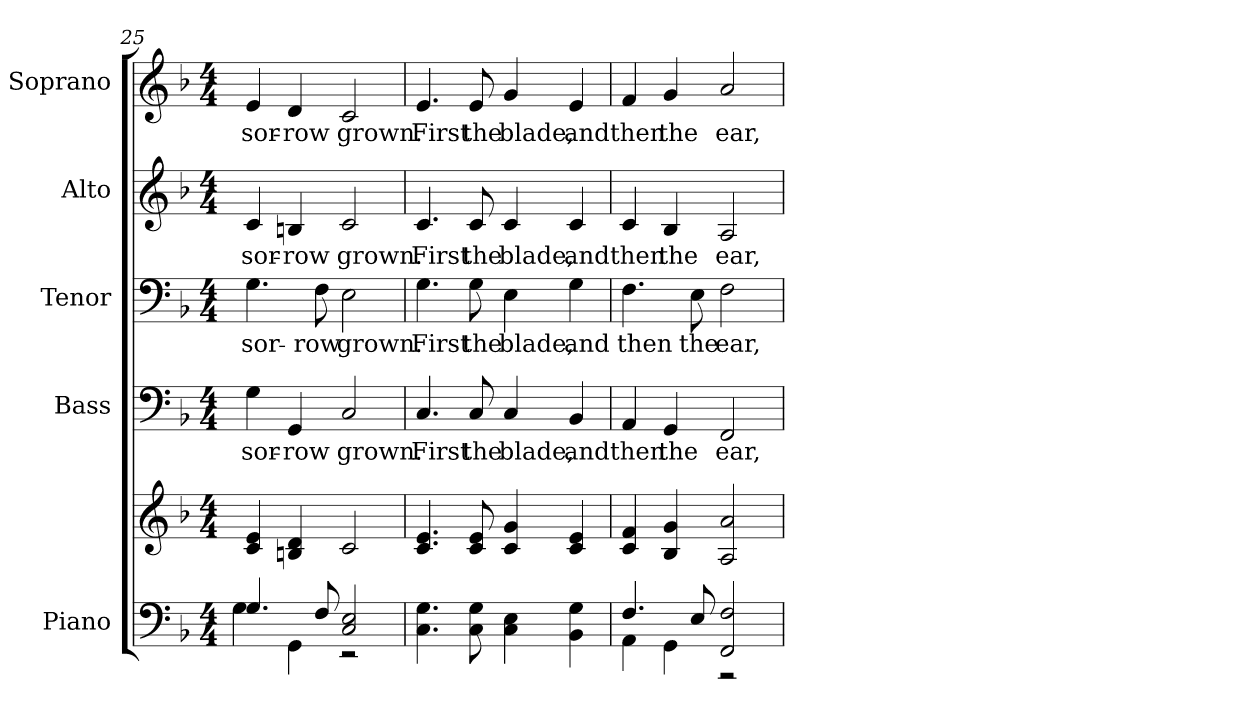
**kern	**kern	**kern	**text	**kern	**text	**kern	**text	**kern	**text
*part5	*part5	*part4	*part4	*part3	*part3	*part2	*part2	*part1	*part1
*staff6	*staff5	*staff4	*staff4	*staff3	*staff3	*staff2	*staff2	*staff1	*staff1
*I"Piano	*	*I"Bass	*	*I"Tenor	*	*I"Alto	*	*I"Soprano	*
*I'Pno.	*	*I'B.	*	*I'T.	*	*I'A.	*	*I'S.	*
!!LO:PB:g=z
*clefF4	*clefG2	*clefF4	*	*clefF4	*	*clefG2	*	*clefG2	*
*k[b-]	*k[b-]	*k[b-]	*	*k[b-]	*	*k[b-]	*	*k[b-]	*
*F:	*F:	*F:	*	*F:	*	*F:	*	*F:	*
*M4/4	*M4/4	*M4/4	*	*M4/4	*	*M4/4	*	*M4/4	*
=25	=25	=25	=25	=25	=25	=25	=25	=25	=25
*^	*	*	*	*	*	*	*	*	*
!	!	!	!	!LO:LY:b:color=#000000	!	!	!	!	!	!
!	!	!	!	!	!	!LO:LY:b:color=#000000	!	!	!	!
!	!	!	!	!	!	!	!	!LO:LY:b:color=#000000	!	!
!	!	!	!	!	!	!	!	!	!	!LO:LY:b:color=#000000
4.Gi/	4Gi\	4ci/ 4ei	4Gi\	sor-	4.Gi\	sor-	4ci/	sor-	4ei/	sor-
!	!	!	!	!LO:LY:b:color=#000000	!	!	!	!	!	!
!	!	!	!	!	!	!	!	!LO:LY:b:color=#000000	!	!
!	!	!	!	!	!	!	!	!	!	!LO:LY:b:color=#000000
.	4GGi\	4Bni/ 4di	4GGi/	-row	.	.	4Bni/	-row	4di/	-row
!	!	!	!	!	!	!LO:LY:b:color=#000000	!	!	!	!
8Fi/	.	.	.	.	8Fi\	-row	.	.	.	.
!	!	!	!	!LO:LY:b:color=#000000	!	!	!	!	!	!
!	!	!	!	!	!	!LO:LY:b:color=#000000	!	!	!	!
!	!	!	!	!	!	!	!	!LO:LY:b:color=#000000	!	!
!	!	!	!	!	!	!	!	!	!	!LO:LY:b:color=#000000
2Ci/ 2Ei	2r	2ci/	2Ci/	grown.	2Ei\	grown.	2ci/	grown.	2ci/	grown.
*v	*v	*	*	*	*	*	*	*	*	*
=26	=26	=26	=26	=26	=26	=26	=26	=26	=26
*^	*	*	*	*	*	*	*	*	*
!	!	!	!	!LO:LY:b:color=#000000	!	!	!	!	!	!
*v	*v	*	*	*	*	*	*	*	*	*
*^	*	*	*	*	*	*	*	*	*
!	!	!	!	!	!	!LO:LY:b:color=#000000	!	!	!	!
*v	*v	*	*	*	*	*	*	*	*	*
*^	*	*	*	*	*	*	*	*	*
!	!	!	!	!	!	!	!	!LO:LY:b:color=#000000	!	!
*v	*v	*	*	*	*	*	*	*	*	*
*^	*	*	*	*	*	*	*	*	*
!	!	!	!	!	!	!	!	!	!	!LO:LY:b:color=#000000
*v	*v	*	*	*	*	*	*	*	*	*
4.Ci\ 4.Gi	4.ci/ 4.ei	4.Ci/	First	4.Gi\	First	4.ci/	First	4.ei/	First
!	!	!	!LO:LY:b:color=#000000	!	!	!	!	!	!
!	!	!	!	!	!LO:LY:b:color=#000000	!	!	!	!
!	!	!	!	!	!	!	!LO:LY:b:color=#000000	!	!
!	!	!	!	!	!	!	!	!	!LO:LY:b:color=#000000
8Ci\ 8Gi	8ci/ 8ei	8Ci/	the	8Gi\	the	8ci/	the	8ei/	the
!	!	!	!LO:LY:b:color=#000000	!	!	!	!	!	!
!	!	!	!	!	!LO:LY:b:color=#000000	!	!	!	!
!	!	!	!	!	!	!	!LO:LY:b:color=#000000	!	!
!	!	!	!	!	!	!	!	!	!LO:LY:b:color=#000000
4Ci\ 4Ei	4ci/ 4gi	4Ci/	blade,	4Ei\	blade,	4ci/	blade,	4gi/	blade,
!	!	!	!LO:LY:b:color=#000000	!	!	!	!	!	!
!	!	!	!	!	!LO:LY:b:color=#000000	!	!	!	!
!	!	!	!	!	!	!	!LO:LY:b:color=#000000	!	!
!	!	!	!	!	!	!	!	!	!LO:LY:b:color=#000000
4BB-i\ 4Gi	4ci/ 4ei	4BB-i/	and	4Gi\	and	4ci/	and	4ei/	and
!!LO:PB:g=z
=27	=27	=27	=27	=27	=27	=27	=27	=27	=27
*^	*	*	*	*	*	*	*	*	*
!	!	!	!	!LO:LY:b:color=#000000	!	!	!	!	!	!
!	!	!	!	!	!	!LO:LY:b:color=#000000	!	!	!	!
!	!	!	!	!	!	!	!	!LO:LY:b:color=#000000	!	!
!	!	!	!	!	!	!	!	!	!	!LO:LY:b:color=#000000
4.Fi/	4AAi\	4ci/ 4fi	4AAi/	then	4.Fi\	then	4ci/	then	4fi/	then
!	!	!	!	!LO:LY:b:color=#000000	!	!	!	!	!	!
!	!	!	!	!	!	!	!	!LO:LY:b:color=#000000	!	!
!	!	!	!	!	!	!	!	!	!	!LO:LY:b:color=#000000
.	4GGi\	4B-i/ 4gi	4GGi/	the	.	.	4B-i/	the	4gi/	the
!	!	!	!	!	!	!LO:LY:b:color=#000000	!	!	!	!
8Ei/	.	.	.	.	8Ei\	the	.	.	.	.
!	!	!	!	!LO:LY:b:color=#000000	!	!	!	!	!	!
!	!	!	!	!	!	!LO:LY:b:color=#000000	!	!	!	!
!	!	!	!	!	!	!	!	!LO:LY:b:color=#000000	!	!
!	!	!	!	!	!	!	!	!	!	!LO:LY:b:color=#000000
2FFi/ 2Fi	2r	2Ai/ 2ai	2FFi/	ear,	2Fi\	ear,	2Ai/	ear,	2ai/	ear,
*v	*v	*	*	*	*	*	*	*	*	*
=	=	=	=	=	=	=	=	=	=
*-	*-	*-	*-	*-	*-	*-	*-	*-	*-
